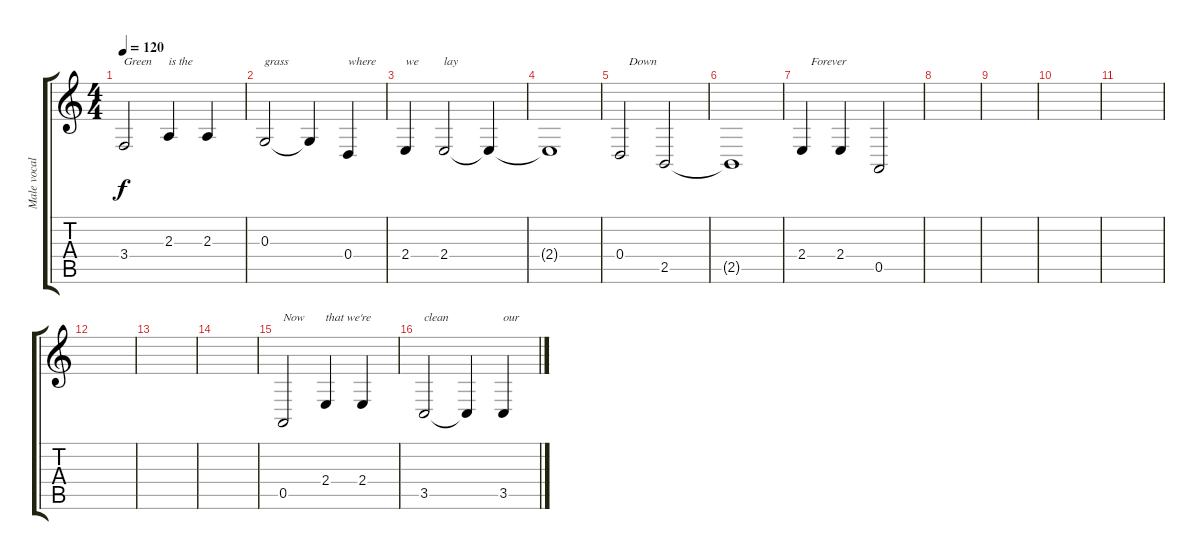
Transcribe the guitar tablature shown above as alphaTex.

\track ("Male vocals" "Male vocal") {instrument violin}
\staff {score tabs}
\tuning (E4 B3 G3 D3 A2 E2) {hide}
\ts (4 4)
\tempo 120
\clef g2
\ks c
3.4.2{txt "Green" dy f} 2.3.4{txt "is the"} 2.3.4 |
0.3.2{txt "grass"} 0.3{t}.4 0.4.4{txt "where"} |
2.4.4{txt "we"} 2.4.2{txt "lay"} 2.4{t}.4 |
2.4{t}.1 |
0.4.2{txt "   Down"} 2.5.2 |
2.5{t}.1 |
2.4.4{txt "   Forever"} 2.4.4 0.5.2 |
|
|
|
|
|
|
|
0.5.2{txt "Now"} 2.4.4{txt "that we're"} 2.4.4 |
3.5.2{txt "clean"} 3.5{t}.4 3.5.4{txt "our"}
